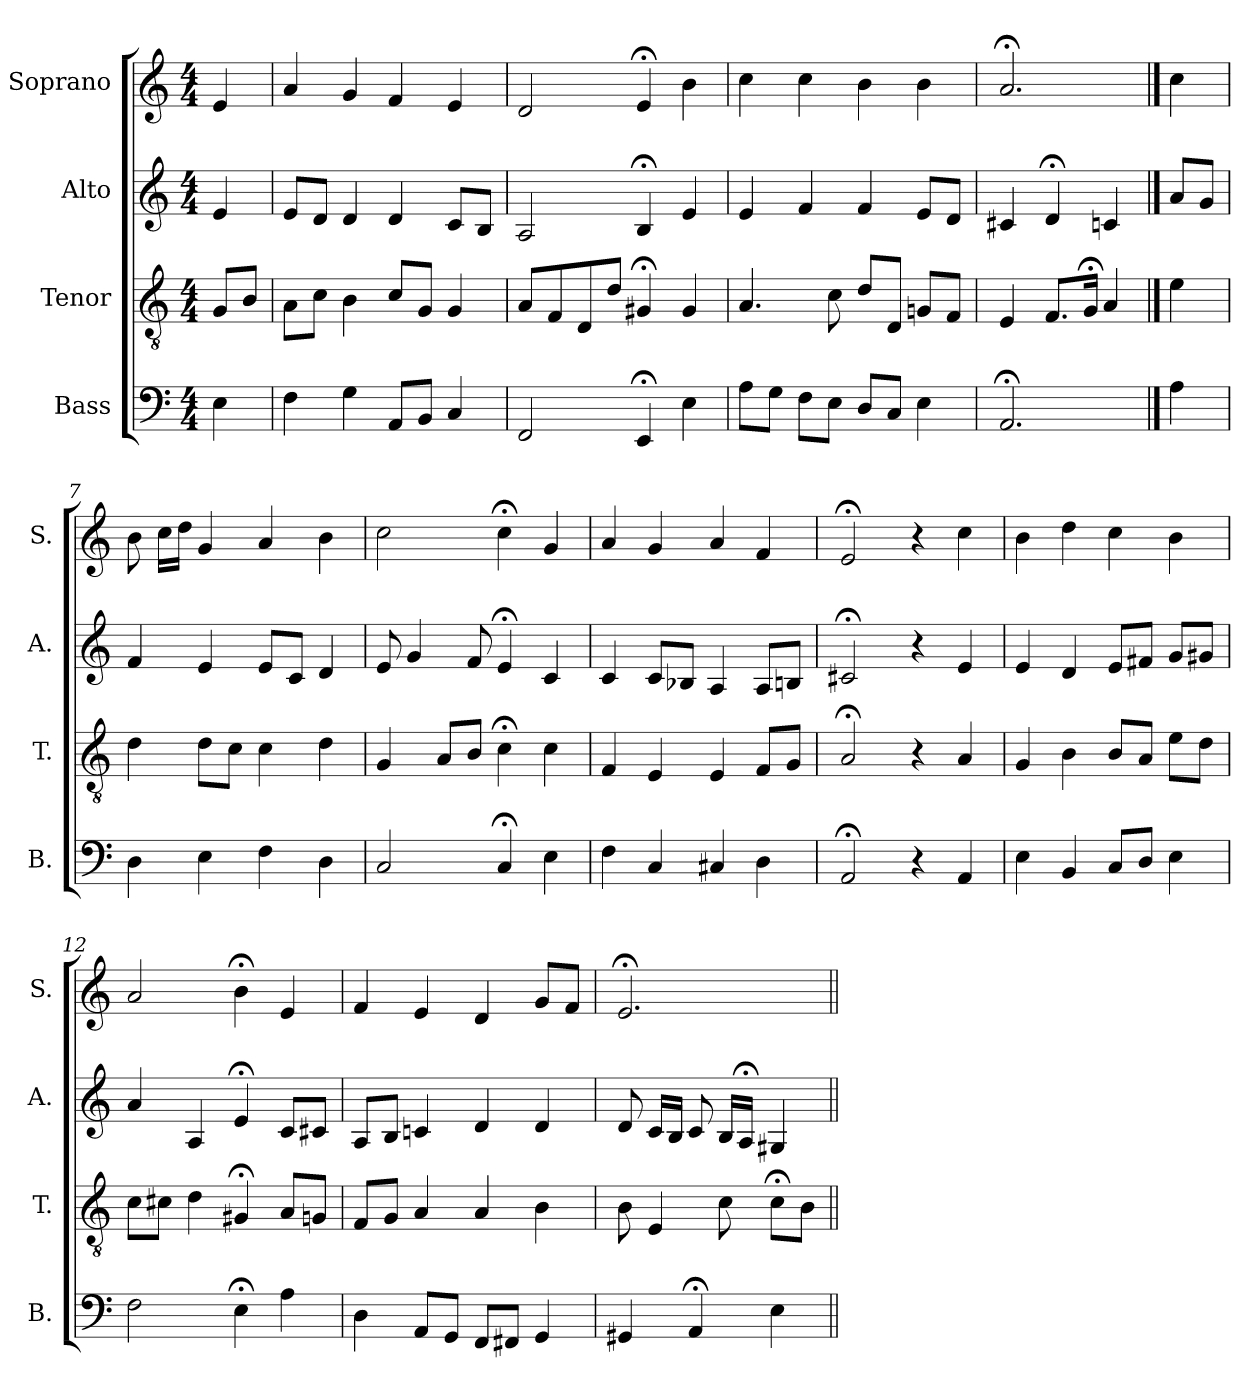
**kern	**kern	**kern	**kern
*part4	*part3	*part2	*part1
*staff4	*staff3	*staff2	*staff1
*I"Bass	*I"Tenor	*I"Alto	*I"Soprano
*I'B.	*I'T.	*I'A.	*I'S.
*clefF4	*clefGv2	*clefG2	*clefG2
*	*ITrd7c12	*	*
*k[]	*k[]	*k[]	*k[]
*C:	*C:	*C:	*C:
*M4/4	*M4/4	*M4/4	*M4/4
=1	=1	=1	=1
4E\	8GG/L	4e/	4e/
.	8BB/J	.	.
=2	=2	=2	=2
4F\	8AA\L	8e/L	4a/
.	8C\J	8d/J	.
4G\	4BB\	4d/	4g/
8AA/L	8C/L	4d/	4f/
8BB/J	8GG/J	.	.
4C/	4GG/	8c/L	4e/
.	.	8B/J	.
=3	=3	=3	=3
2FF/	8AA/L	2A/	2d/
.	8FF/	.	.
.	8DD/	.	.
.	8D/J	.	.
4EE;</	4GG#X;</	4B;</	4e;</
4E\	4GG#/	4e/	4b\
=4	=4	=4	=4
8A\L	4.AA/	4e/	4cc\
8G\J	.	.	.
8F\L	.	4f/	4cc\
8E\J	8C\	.	.
8D/L	8D/L	4f/	4b\
8C/J	8DD/J	.	.
4E\	8GGn/L	8e/L	4b\
.	8FF/J	8d/J	.
=5	=5	=5	=5
2.AA;</	4EE/	4c#X/	2.a;</
.	8.FF/L	4d;</	.
.	16GG;</Jk	.	.
.	4AA/	4cn/	.
==6	==6	==6	==6
4A\	4E\	8a/L	4cc\
.	.	8g/J	.
!!LO:LB:g=z
=7	=7	=7	=7
4D\	4D\	4f/	8b\
.	.	.	16cc\LL
.	.	.	16dd\JJ
4E\	8D\L	4e/	4g/
.	8C\J	.	.
4F\	4C\	8e/L	4a/
.	.	8c/J	.
4D\	4D\	4d/	4b\
=8	=8	=8	=8
2C/	4GG/	8e/	2cc\
.	.	4g/	.
.	8AA/L	.	.
.	8BB/J	8f/	.
4C;</	4C;<\	4e;</	4cc;<\
4E\	4C\	4c/	4g/
=9	=9	=9	=9
4F\	4FF/	4c/	4a/
4C/	4EE/	8c/L	4g/
.	.	8B-X/J	.
4C#X/	4EE/	4A/	4a/
4D\	8FF/L	8A/L	4f/
.	8GG/J	8Bn/J	.
=10	=10	=10	=10
2AA;</	2AA;</	2c#X;</	2e;</
4r	4r	4r	4r
4AA/	4AA/	4e/	4cc\
!!LO:PB:g=z
=11	=11	=11	=11
4E\	4GG/	4e/	4b\
4BB/	4BB\	4d/	4dd\
8C/L	8BB/L	8e/L	4cc\
8D/J	8AA/J	8f#X/J	.
4E\	8E\L	8g/L	4b\
.	8D\J	8g#X/J	.
=12	=12	=12	=12
2F\	8C\L	4a/	2a/
.	8C#X\J	.	.
.	4D\	4A/	.
4E;<\	4GG#X;</	4e;</	4b;<\
4A\	8AA/L	8c/L	4e/
.	8GGn/J	8c#X/J	.
=13	=13	=13	=13
4D\	8FF/L	8A/L	4f/
.	8GG/J	8B/J	.
8AA/L	4AA/	4cn/	4e/
8GG/J	.	.	.
8FF/L	4AA/	4d/	4d/
8FF#X/J	.	.	.
4GG/	4BB\	4d/	8g/L
.	.	.	8f/J
=14	=14	=14	=14
4GG#X/	8BB\	8d/	2.e;</
.	4EE/	16c/LL	.
.	.	16B/JJ	.
4AA;</	.	8c/	.
.	8C\	16B/LL	.
.	.	16A;</JJ	.
4E\	8C;<\L	4G#X/	.
.	8BB\J	.	.
=||	=||	=||	=||
*-	*-	*-	*-
